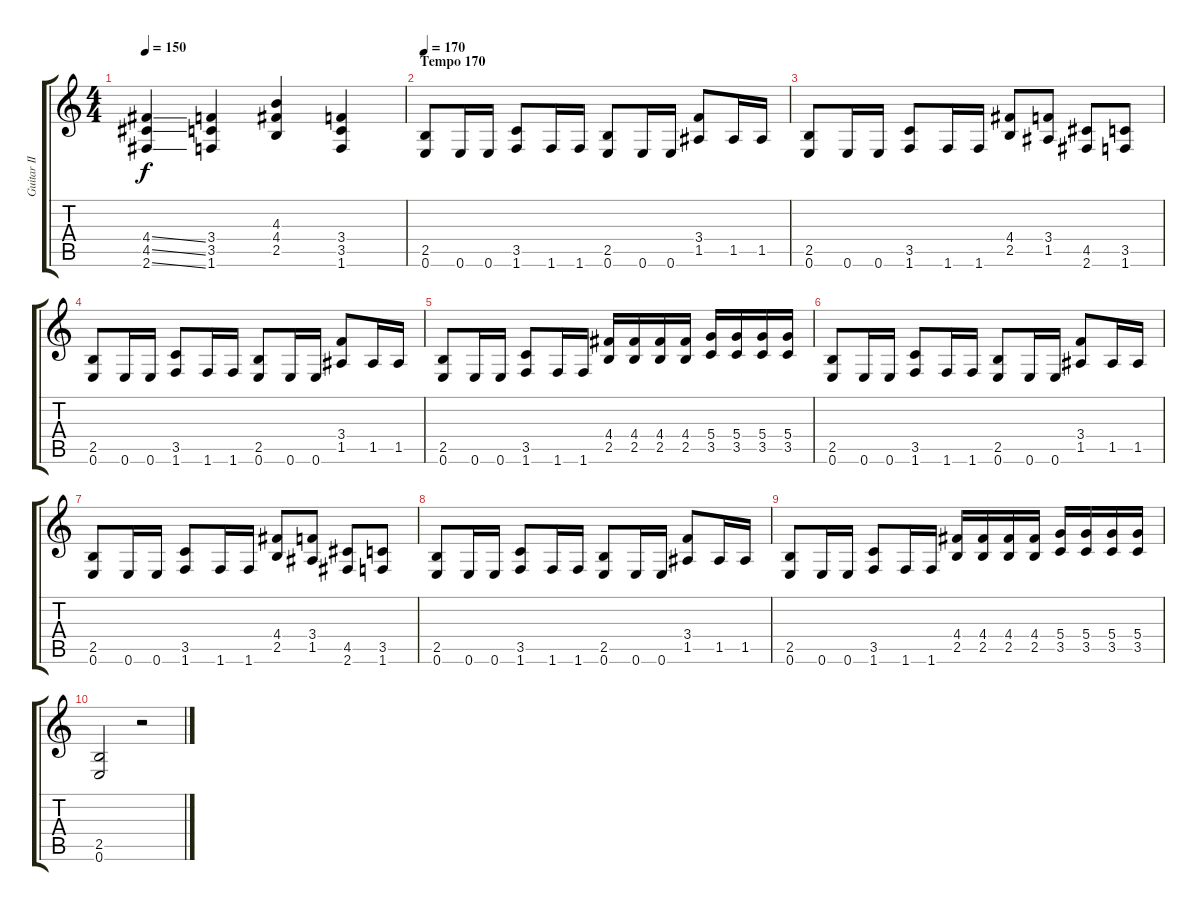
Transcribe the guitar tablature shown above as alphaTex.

\track ("Guitar II" "Guitar II") {instrument distortionguitar}
\staff {score tabs}
\tuning (E4 B3 G3 D3 A2 E2) {hide}
\ts (4 4)
\tempo 150
\clef g2
\ks c
(4.4{ss} 4.5{ss} 2.6{ss}).4{dy f} (3.4 3.5 1.6).4 (4.3 4.4 2.5).4 (3.4 3.5 1.6).4 |
\section ("" "Tempo 170")
\tempo 170
(2.5 0.6).8 0.6.16 0.6.16 (3.5 1.6).8 1.6.16 1.6.16 (2.5 0.6).8 0.6.16 0.6.16 (3.4 1.5).8 1.5.16 1.5.16 |
(2.5 0.6).8 0.6.16 0.6.16 (3.5 1.6).8 1.6.16 1.6.16 (4.4 2.5).8 (3.4 1.5).8 (4.5 2.6).8 (3.5 1.6).8 |
(2.5 0.6).8 0.6.16 0.6.16 (3.5 1.6).8 1.6.16 1.6.16 (2.5 0.6).8 0.6.16 0.6.16 (3.4 1.5).8 1.5.16 1.5.16 |
(2.5 0.6).8 0.6.16 0.6.16 (3.5 1.6).8 1.6.16 1.6.16 (4.4 2.5).16 (4.4 2.5).16 (4.4 2.5).16 (4.4 2.5).16 (5.4 3.5).16 (5.4 3.5).16 (5.4 3.5).16 (5.4 3.5).16 |
(2.5 0.6).8 0.6.16 0.6.16 (3.5 1.6).8 1.6.16 1.6.16 (2.5 0.6).8 0.6.16 0.6.16 (3.4 1.5).8 1.5.16 1.5.16 |
(2.5 0.6).8 0.6.16 0.6.16 (3.5 1.6).8 1.6.16 1.6.16 (4.4 2.5).8 (3.4 1.5).8 (4.5 2.6).8 (3.5 1.6).8 |
(2.5 0.6).8 0.6.16 0.6.16 (3.5 1.6).8 1.6.16 1.6.16 (2.5 0.6).8 0.6.16 0.6.16 (3.4 1.5).8 1.5.16 1.5.16 |
(2.5 0.6).8 0.6.16 0.6.16 (3.5 1.6).8 1.6.16 1.6.16 (4.4 2.5).16 (4.4 2.5).16 (4.4 2.5).16 (4.4 2.5).16 (5.4 3.5).16 (5.4 3.5).16 (5.4 3.5).16 (5.4 3.5).16 |
(2.5 0.6).2 r.2
